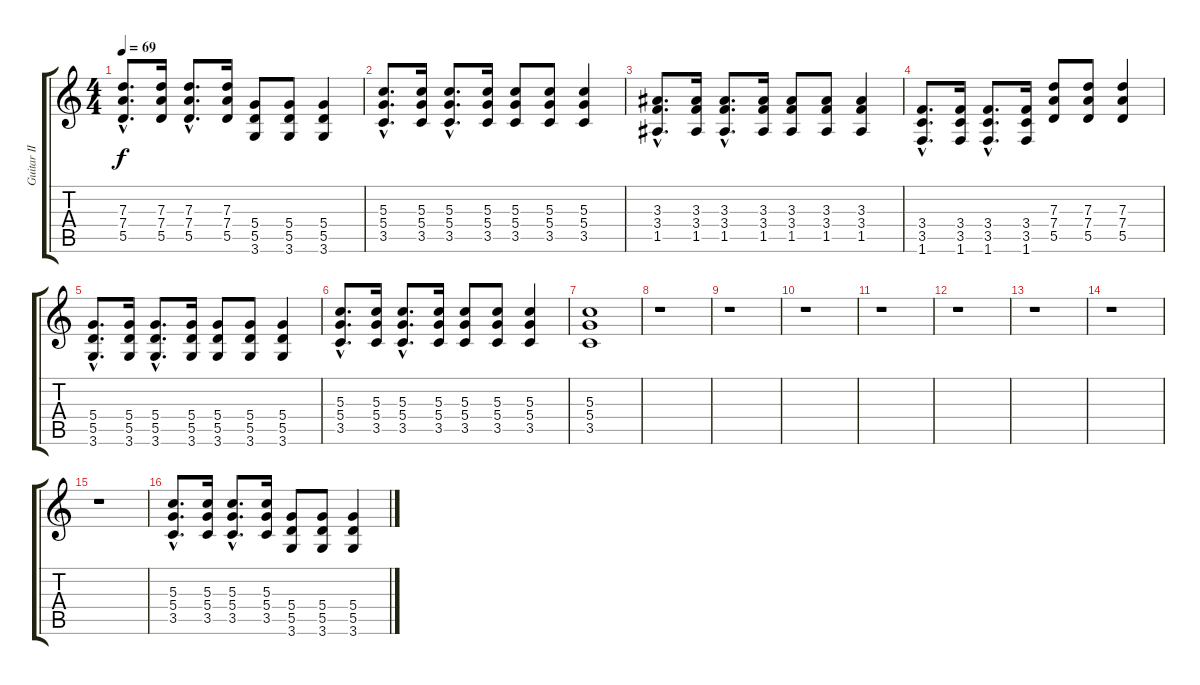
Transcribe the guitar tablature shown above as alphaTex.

\track ("Guitar II" "Guitar II") {instrument distortionguitar}
\staff {score tabs}
\tuning (E4 B3 G3 D3 A2 E2) {hide}
\ts (4 4)
\tempo 69
\clef g2
\ks c
(7.3{hac} 7.4{hac} 5.5{hac}).8{d dy f} (7.3 7.4 5.5).16 (7.3{hac} 7.4{hac} 5.5{hac}).8{d} (7.3 7.4 5.5).16 (5.4 5.5 3.6).8 (5.4 5.5 3.6).8 (5.4 5.5 3.6).4 |
(5.3{hac} 5.4{hac} 3.5{hac}).8{d} (5.3 5.4 3.5).16 (5.3{hac} 5.4{hac} 3.5{hac}).8{d} (5.3 5.4 3.5).16 (5.3 5.4 3.5).8 (5.3 5.4 3.5).8 (5.3 5.4 3.5).4 |
(3.3{hac} 3.4{hac} 1.5{hac}).8{d} (3.3 3.4 1.5).16 (3.3{hac} 3.4{hac} 1.5{hac}).8{d} (3.3 3.4 1.5).16 (3.3 3.4 1.5).8 (3.3 3.4 1.5).8 (3.3 3.4 1.5).4 |
(3.4{hac} 3.5{hac} 1.6{hac}).8{d} (3.4 3.5 1.6).16 (3.4{hac} 3.5{hac} 1.6{hac}).8{d} (3.4 3.5 1.6).16 (7.3 7.4 5.5).8 (7.3 7.4 5.5).8 (7.3 7.4 5.5).4 |
(5.4{hac} 5.5{hac} 3.6{hac}).8{d} (5.4 5.5 3.6).16 (5.4{hac} 5.5{hac} 3.6{hac}).8{d} (5.4 5.5 3.6).16 (5.4 5.5 3.6).8 (5.4 5.5 3.6).8 (5.4 5.5 3.6).4 |
(5.3{hac} 5.4{hac} 3.5{hac}).8{d} (5.3 5.4 3.5).16 (5.3{hac} 5.4{hac} 3.5{hac}).8{d} (5.3 5.4 3.5).16 (5.3 5.4 3.5).8 (5.3 5.4 3.5).8 (5.3 5.4 3.5).4 |
(5.3 5.4 3.5).1{volume 3} |
r.1 |
r.1 |
r.1 |
r.1 |
r.1 |
r.1 |
r.1 |
r.1 |
(5.3{hac} 5.4{hac} 3.5{hac}).8{d volume 10} (5.3 5.4 3.5).16 (5.3{hac} 5.4{hac} 3.5{hac}).8{d} (5.3 5.4 3.5).16 (5.4 5.5 3.6).8 (5.4 5.5 3.6).8 (5.4 5.5 3.6).4
